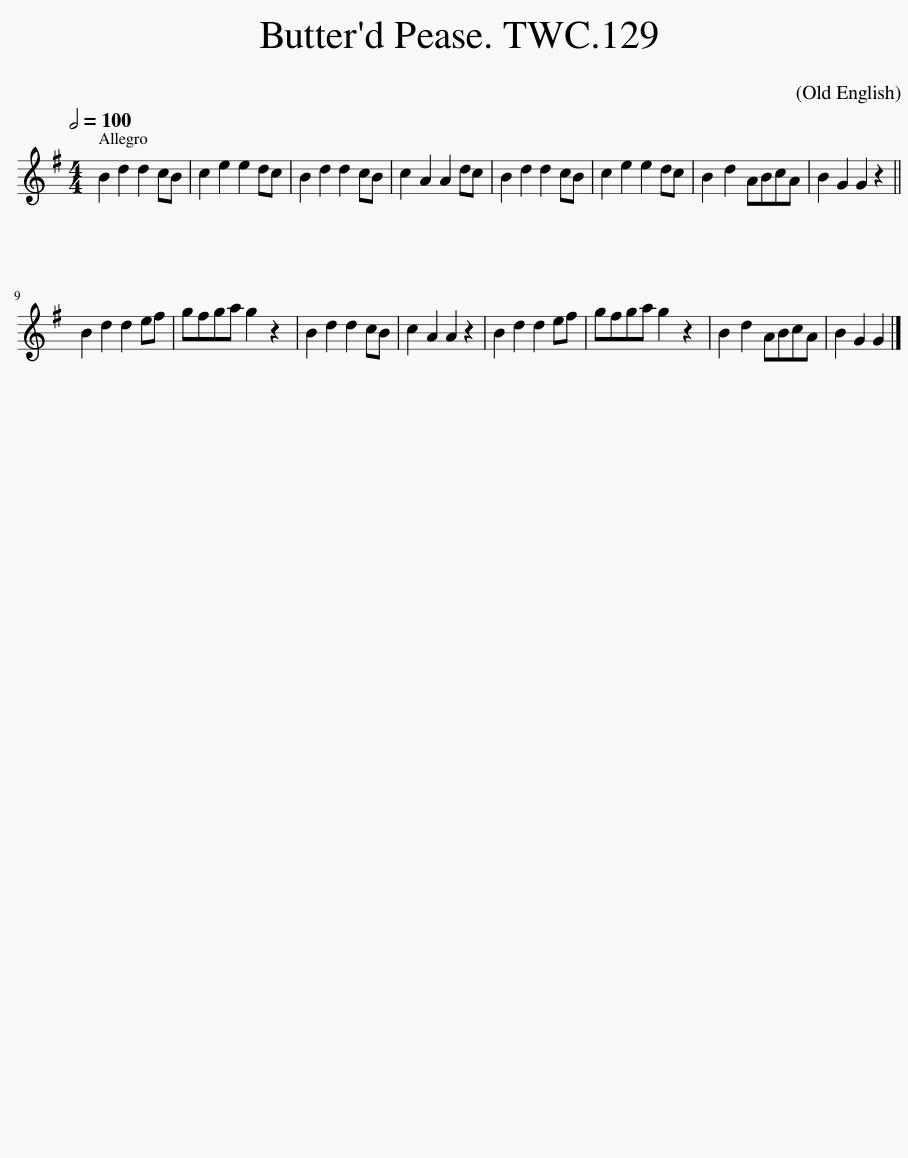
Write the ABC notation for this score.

X:1
L:1/8
Q:1/2=100
M:4/4
I:linebreak $
K:G
V:1 treble
V:1
 B2 d2 d2 cB | c2 e2 e2 dc | B2 d2 d2 cB | c2 A2 A2 dc | B2 d2 d2 cB | %5
 c2 e2 e2 dc | B2 d2 ABcA | B2 G2 G2 z2 ||$ B2 d2 d2 ef | gfga g2 z2 | %10
 B2 d2 d2 cB | c2 A2 A2 z2 | B2 d2 d2 ef | gfga g2 z2 | B2 d2 ABcA | %15
 B2 G2 G2 |] %16
